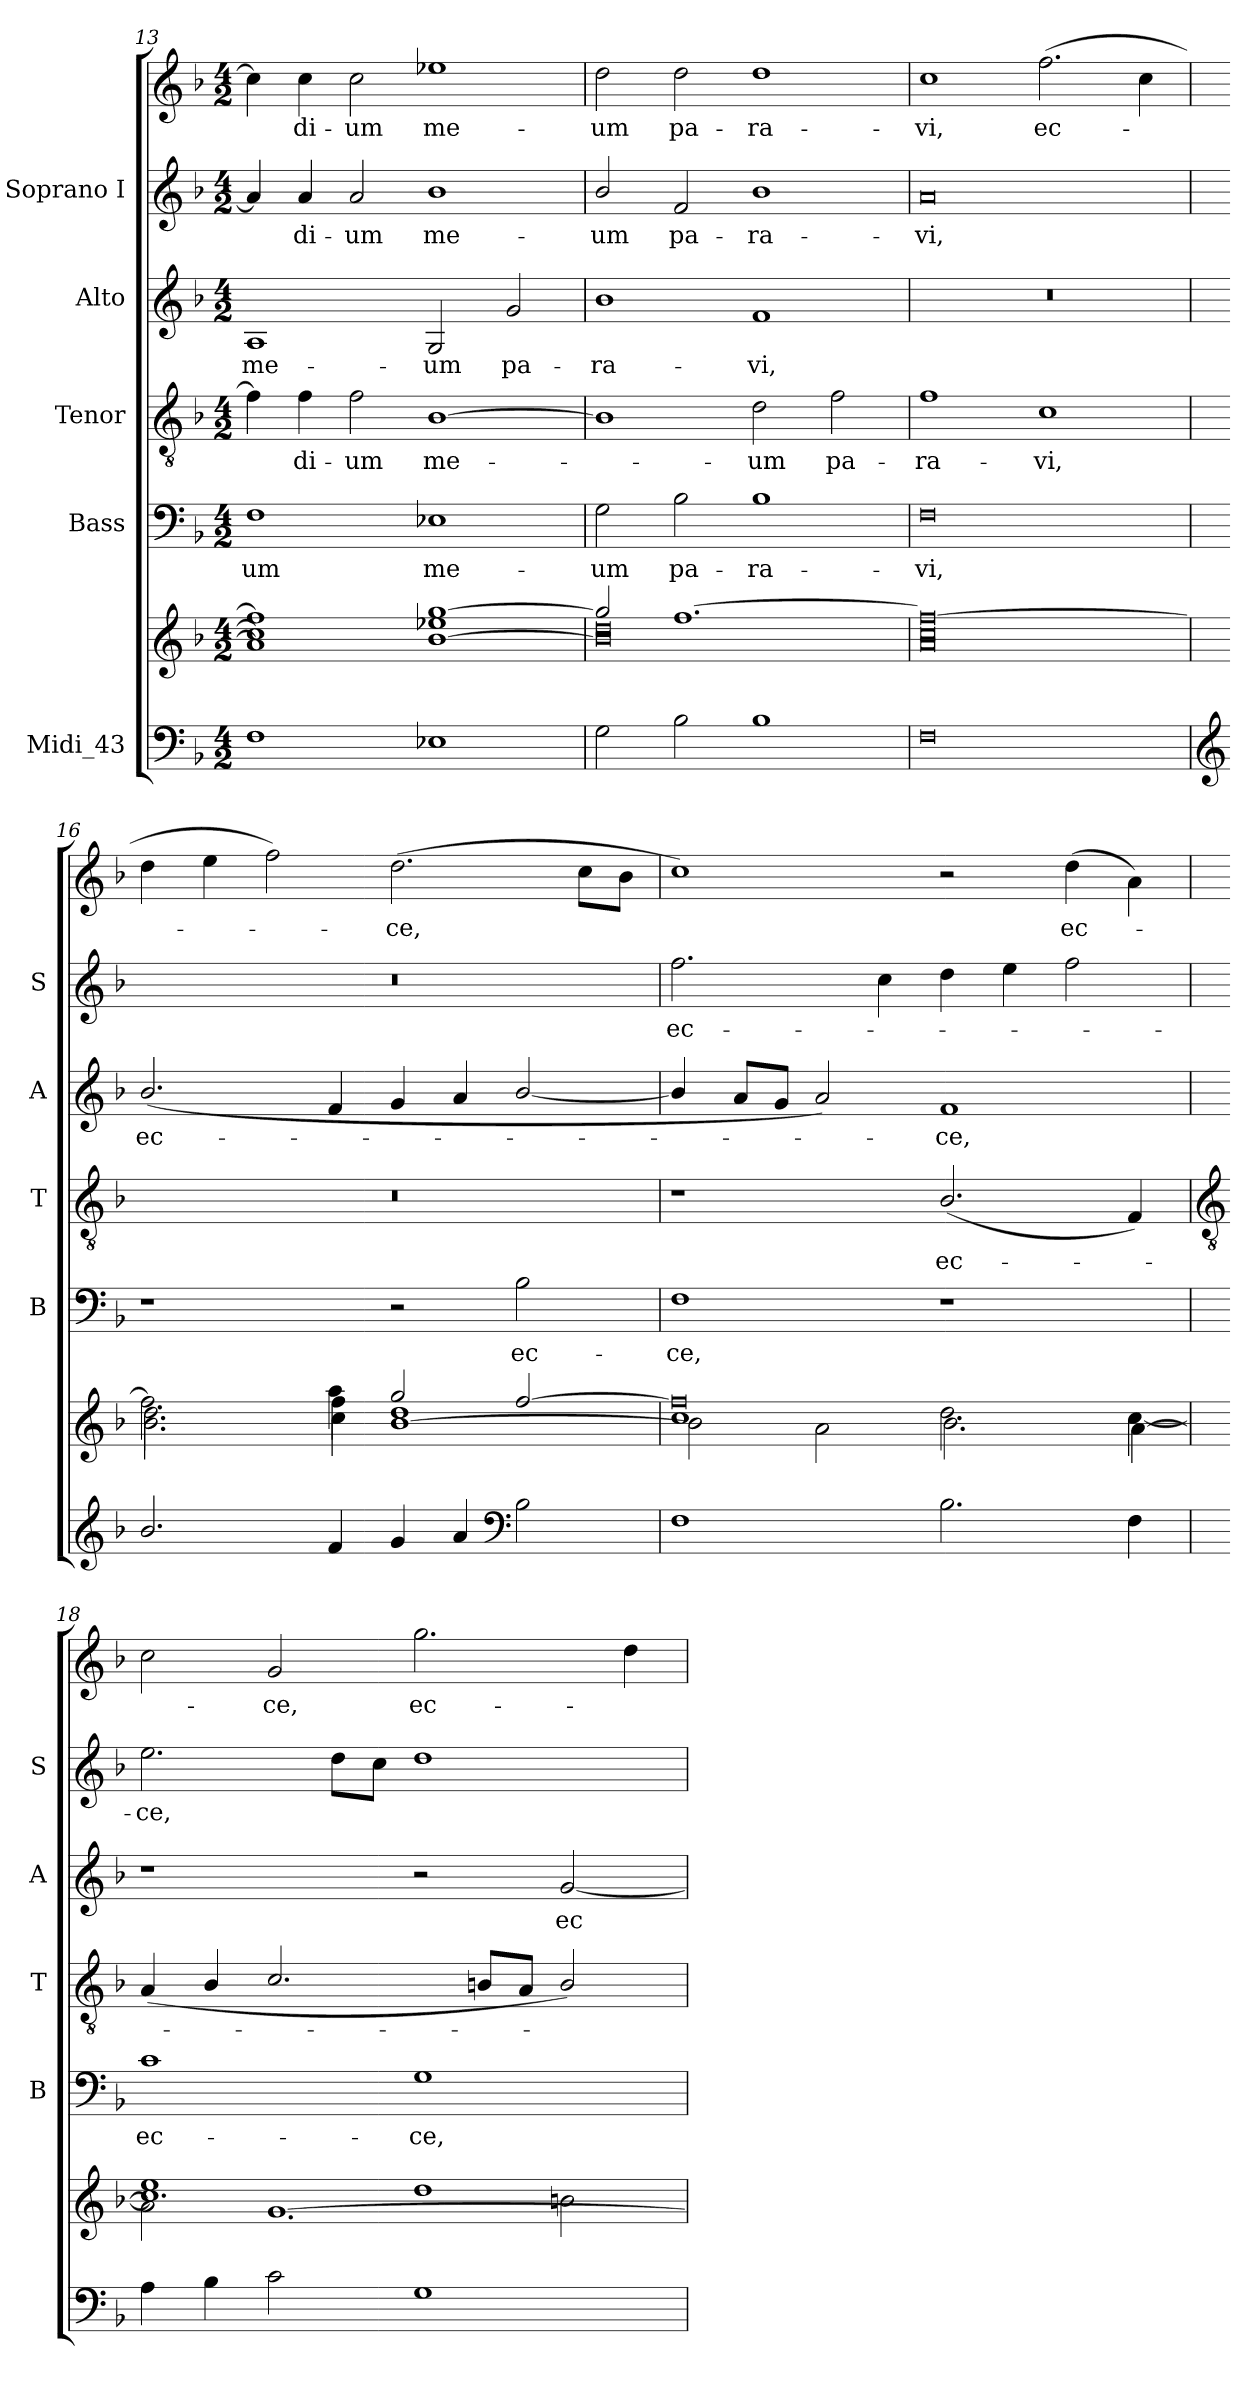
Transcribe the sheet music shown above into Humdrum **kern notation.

**kern	**kern	**kern	**text	**kern	**text	**kern	**text	**kern	**text	**kern	**text
*part5	*part5	*part4	*part4	*part3	*part3	*part2	*part2	*part1	*part1	*part1	*part1
*staff7	*staff6	*staff5	*staff5	*staff4	*staff4	*staff3	*staff3	*staff2	*staff2	*staff1	*staff1
*I"Midi_43	*	*I"Bass	*	*I"Tenor	*	*I"Alto	*	*I"Soprano I	*	*	*
*	*	*I'B	*	*I'T	*	*I'A	*	*I'S	*	*	*
*clefF4	*clefG2	*clefF4	*	*clefGv2	*	*clefG2	*	*clefG2	*	*clefG2	*
*k[b-]	*k[b-]	*k[b-]	*	*k[b-]	*	*k[b-]	*	*k[b-]	*	*k[b-]	*
*F:	*F:	*F:	*	*F:	*	*F:	*	*F:	*	*F:	*
*M4/2	*M4/2	*M4/2	*	*M4/2	*	*M4/2	*	*M4/2	*	*M4/2	*
=13	=13	=13	=13	=13	=13	=13	=13	=13	=13	=13	=13
*	*^	*	*	*	*	*	*	*	*	*	*
*	*	*^	*	*	*	*	*	*	*	*	*	*
!	!	!	!	!	!LO:LY:b	!	!	!	!LO:LY:b	!	!	!	!
1F	1ff\]	1cc\]	1a\]	1F	-um	4f]	.	1A	me-	4a]	.	4cc]	.
!	!	!	!	!	!	!	!LO:LY:b	!	!	!	!LO:LY:b	!	!LO:LY:b
.	.	.	.	.	.	4f	di-	.	.	4a	-di-	4cc	di-
!	!	!	!	!	!	!	!LO:LY:b	!	!	!	!LO:LY:b	!	!LO:LY:b
.	.	.	.	.	.	2f	-um	.	.	2a	-um	2cc	-um
!	!	!	!	!	!LO:LY:b	!	!LO:LY:b	!	!LO:LY:b	!	!LO:LY:b	!	!LO:LY:b
1E-X	[1gg/	1ee-X\	[1b-\	1E-X	me-	[1B-	me-	2G	-um	1b-	me-	1ee-X	me-
!	!	!	!	!	!	!	!	!	!LO:LY:b	!	!	!	!
.	.	.	.	.	.	.	.	2g	pa-	.	.	.	.
=14	=14	=14	=14	=14	=14	=14	=14	=14	=14	=14	=14	=14	=14
!	!	!	!	!	!LO:LY:b	!	!	!	!LO:LY:b	!	!LO:LY:b	!	!LO:LY:b
2G	2gg/]	0dd\	0b-\]	2G	-um	1B-]	.	1b-	-ra-	2b-/	-um	2dd	-um
!	!	!	!	!	!LO:LY:b	!	!	!	!	!	!LO:LY:b	!	!LO:LY:b
2B-	[1.ff/	.	.	2B-	pa-	.	.	.	.	2f	pa-	2dd	pa-
!	!	!	!	!	!LO:LY:b	!	!LO:LY:b	!	!LO:LY:b	!	!LO:LY:b	!	!LO:LY:b
1B-	.	.	.	1B-	-ra-	2d	um	1f	-vi,	1b-	-ra-	1dd	-ra-
!	!	!	!	!	!	!	!LO:LY:b	!	!	!	!	!	!
.	.	.	.	.	.	2f	pa-	.	.	.	.	.	.
=15	=15	=15	=15	=15	=15	=15	=15	=15	=15	=15	=15	=15	=15
!	!	!	!	!	!LO:LY:b	!	!LO:LY:b	!	!	!	!LO:LY:b	!	!LO:LY:b
0F	0ff/_	0cc\	0a\	0F	-vi,	1f	-ra-	0r	.	0a	vi,	1cc	-vi,
!	!	!	!	!	!	!	!LO:LY:b	!	!	!	!	!	!LO:LY:b
.	.	.	.	.	.	1c	-vi,	.	.	.	.	(>2.ff	ec-
.	.	.	.	.	.	.	.	.	.	.	.	4cc	.
=16	=16	=16	=16	=16	=16	=16	=16	=16	=16	=16	=16	=16	=16
*clefG2	*	*	*	*	*	*	*	*	*	*	*	*	*
!	!	!	!	!	!	!	!	!	!LO:LY:b	!	!	!	!
2.b-/	2.ff\]	2.dd\	2.b-\	1r	.	0r	.	(<2.b-/	ec-	0r	.	4dd	.
.	.	.	.	.	.	.	.	.	.	.	.	4ee	.
.	.	.	.	.	.	.	.	.	.	.	.	2ff)	.
4f	4aa\	4ff	4cc\	.	.	.	.	4f	.	.	.	.	.
!	!	!	!	!	!	!	!	!	!	!	!	!	!LO:LY:b
4g	2gg/	1dd\	[1b-\	2r	.	.	.	4g	.	.	.	(>2.dd	ce,
4a	.	.	.	.	.	.	.	4a	.	.	.	.	.
*clefF4	*	*	*	*	*	*	*	*	*	*	*	*	*
!	!	!	!	!	!LO:LY:b	!	!	!	!	!	!	!	!
2B-	[2ff/	.	.	2B-	ec-	.	.	[2b-/	.	.	.	.	.
.	.	.	.	.	.	.	.	.	.	.	.	8ccL	.
.	.	.	.	.	.	.	.	.	.	.	.	8b-J	.
=17	=17	=17	=17	=17	=17	=17	=17	=17	=17	=17	=17	=17	=17
!	!	!	!	!	!LO:LY:b	!	!	!	!	!	!LO:LY:b	!	!
1F	0ff/]	1cc\	2b-\]	1F	-ce,	1r	.	4b-/]	.	2.ff	ec-	1cc)	.
.	.	.	.	.	.	.	.	8aL	.	.	.	.	.
.	.	.	.	.	.	.	.	8gJ	.	.	.	.	.
.	.	.	2a\	.	.	.	.	2a)	.	.	.	.	.
.	.	.	.	.	.	.	.	.	.	4cc	.	.	.
!	!	!	!	!	!	!	!LO:LY:b	!	!LO:LY:b	!	!	!	!
2.B-	.	2.dd\	2.b-\	1r	.	(<2.B-/	ec-	1f	ce,	4dd	.	2r	.
.	.	.	.	.	.	.	.	.	.	4ee	.	.	.
!	!	!	!	!	!	!	!	!	!	!	!	!	!LO:LY:b
.	.	.	.	.	.	.	.	.	.	2ff	.	(>4dd	ec-
4F	.	[4cc	[4a\	.	.	4F)	.	.	.	.	.	4a\)	.
!!LO:LB:g=z
=18	=18	=18	=18	=18	=18	=18	=18	=18	=18	=18	=18	=18	=18
*	*	*	*	*	*	*clefGv2	*	*	*	*	*	*	*
!	!	!	!	!	!LO:LY:b	!	!	!	!	!	!LO:LY:b	!	!
4A	1ee/	1.cc\]	2a\]	1c	ec-	(<4A	.	1r	.	2.ee	ce,	2cc	.
4B-	.	.	.	.	.	4B-/	.	.	.	.	.	.	.
!	!	!	!	!	!	!	!	!	!	!	!	!	!LO:LY:b
2c	.	.	[1.g\	.	.	2.c/	.	.	.	.	.	2g	ce,
.	.	.	.	.	.	.	.	.	.	8ddL	.	.	.
.	.	.	.	.	.	.	.	.	.	8ccJ	.	.	.
!	!	!	!	!	!LO:LY:b	!	!	!	!	!	!	!	!LO:LY:b
1G	1dd/	.	.	1G	-ce,	.	.	2r	.	1dd	.	2.gg	ec-
.	.	.	.	.	.	8BnL	.	.	.	.	.	.	.
.	.	.	.	.	.	8AJ	.	.	.	.	.	.	.
!	!	!	!	!	!	!	!	!	!LO:LY:b	!	!	!	!
.	.	2bn\	.	.	.	2B/)	.	[2g	ec-	.	.	.	.
.	.	.	.	.	.	.	.	.	.	.	.	4dd	.
*	*v	*v	*v	*	*	*	*	*	*	*	*	*	*
=	=	=	=	=	=	=	=	=	=	=	=
*-	*-	*-	*-	*-	*-	*-	*-	*-	*-	*-	*-
